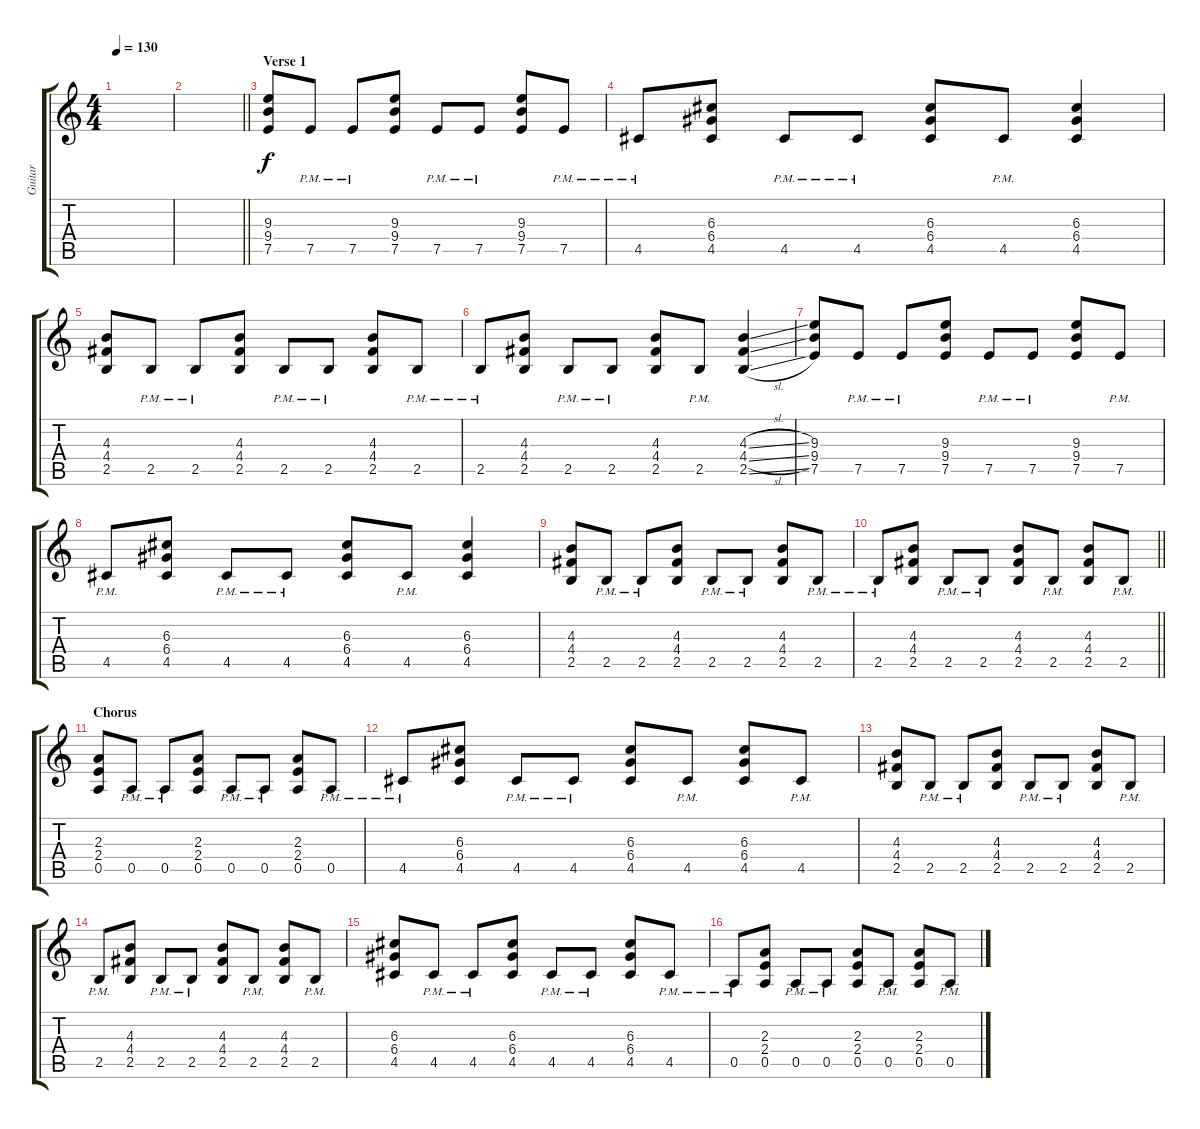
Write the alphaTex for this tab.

\track ("Guitar" "Guitar") {instrument overdrivenguitar}
\staff {score tabs}
\tuning (E4 B3 G3 D3 A2 E2) {hide}
\ts (4 4)
\tempo 130
\clef g2
\ks c
|
\barLineRight lightlight
|
\section ("" "Verse 1")
(9.3 9.4 7.5).8 7.5{pm}.8 7.5{pm}.8 (9.3 9.4 7.5).8 7.5{pm}.8 7.5{pm}.8 (9.3 9.4 7.5).8 7.5{pm}.8 |
4.5{pm}.8 (6.3 6.4 4.5).8 4.5{pm}.8 4.5{pm}.8 (6.3 6.4 4.5).8 4.5{pm}.8 (6.3 6.4 4.5).4 |
(4.3 4.4 2.5).8 2.5{pm}.8 2.5{pm}.8 (4.3 4.4 2.5).8 2.5{pm}.8 2.5{pm}.8 (4.3 4.4 2.5).8 2.5{pm}.8 |
2.5{pm}.8 (4.3 4.4 2.5).8 2.5{pm}.8 2.5{pm}.8 (4.3 4.4 2.5).8 2.5{pm}.8 (4.3{sl} 4.4{sl} 2.5{sl}).4 |
(9.3 9.4 7.5).8 7.5{pm}.8 7.5{pm}.8 (9.3 9.4 7.5).8 7.5{pm}.8 7.5{pm}.8 (9.3 9.4 7.5).8 7.5{pm}.8 |
4.5{pm}.8 (6.3 6.4 4.5).8 4.5{pm}.8 4.5{pm}.8 (6.3 6.4 4.5).8 4.5{pm}.8 (6.3 6.4 4.5).4 |
(4.3 4.4 2.5).8 2.5{pm}.8 2.5{pm}.8 (4.3 4.4 2.5).8 2.5{pm}.8 2.5{pm}.8 (4.3 4.4 2.5).8 2.5{pm}.8 |
\barLineRight lightlight
2.5{pm}.8 (4.3 4.4 2.5).8 2.5{pm}.8 2.5{pm}.8 (4.3 4.4 2.5).8 2.5{pm}.8 (4.3 4.4 2.5).8 2.5{pm}.8 |
\section ("" "Chorus")
(2.3 2.4 0.5).8 0.5{pm}.8 0.5{pm}.8 (2.3 2.4 0.5).8 0.5{pm}.8 0.5{pm}.8 (2.3 2.4 0.5).8 0.5{pm}.8 |
4.5{pm}.8 (6.3 6.4 4.5).8 4.5{pm}.8 4.5{pm}.8 (6.3 6.4 4.5).8 4.5{pm}.8 (6.3 6.4 4.5).8 4.5{pm}.8 |
(4.3 4.4 2.5).8 2.5{pm}.8 2.5{pm}.8 (4.3 4.4 2.5).8 2.5{pm}.8 2.5{pm}.8 (4.3 4.4 2.5).8 2.5{pm}.8 |
2.5{pm}.8 (4.3 4.4 2.5).8 2.5{pm}.8 2.5{pm}.8 (4.3 4.4 2.5).8 2.5{pm}.8 (4.3 4.4 2.5).8 2.5{pm}.8 |
(6.3 6.4 4.5).8 4.5{pm}.8 4.5{pm}.8 (6.3 6.4 4.5).8 4.5{pm}.8 4.5{pm}.8 (6.3 6.4 4.5).8 4.5{pm}.8 |
0.5{pm}.8 (2.3 2.4 0.5).8 0.5{pm}.8 0.5{pm}.8 (2.3 2.4 0.5).8 0.5{pm}.8 (2.3 2.4 0.5).8 0.5{pm}.8
